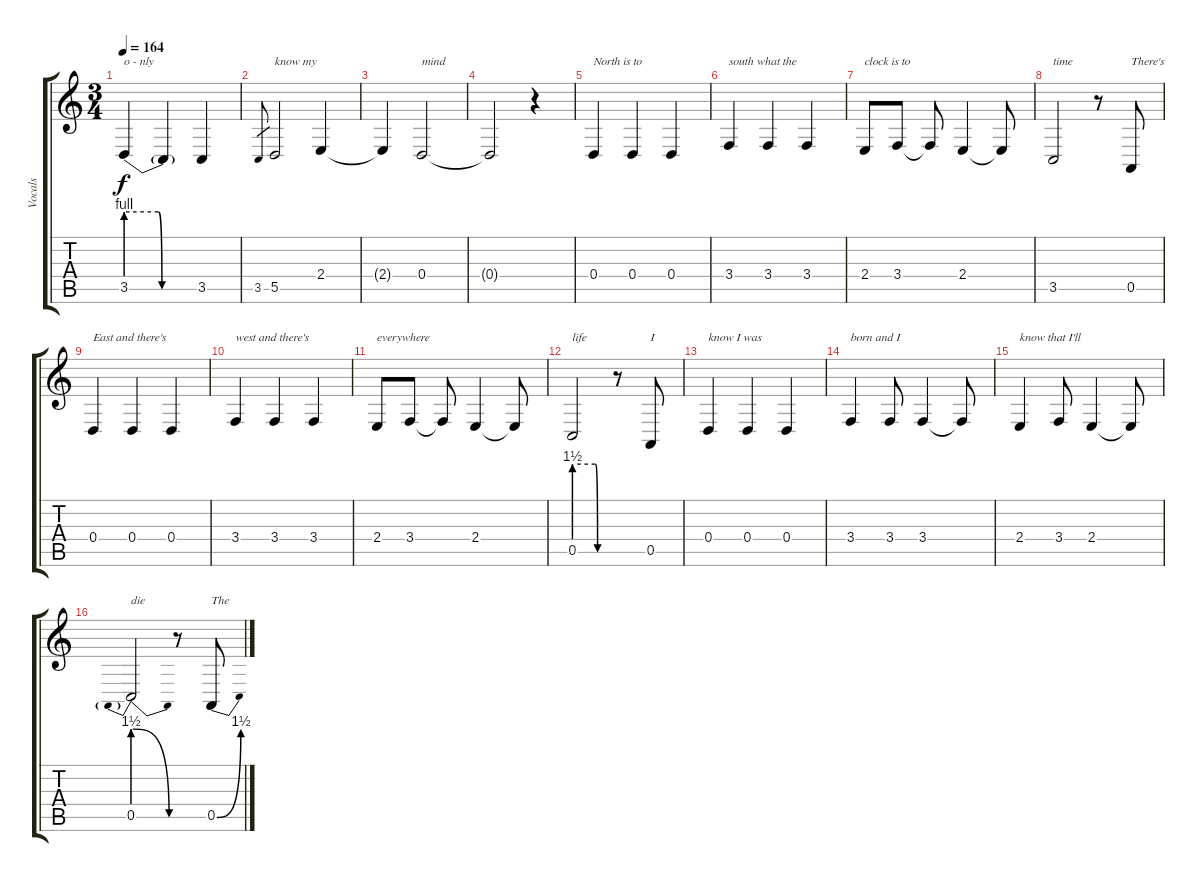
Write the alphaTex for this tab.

\track ("Vocals" "Vocals") {instrument lead1square}
\staff {score tabs}
\tuning (E4 B3 G3 D3 A2 E2) {hide}
\ts (3 4)
\tempo 164
\clef g2
\ks c
3.5{be (custom 0 4 27 4 30 0 40 0 60 0)}.4{txt "o - nly" dy f} 3.5{t}.4 3.5.4 |
3.5.8{gr} 5.5.2{txt "know my"} 2.4.4 |
2.4{t}.4 0.4.2{txt "mind"} |
0.4{t}.2 r.4 |
0.4.4{txt "North is to"} 0.4.4 0.4.4 |
3.4.4{txt "south what the"} 3.4.4 3.4.4 |
2.4.8{txt "clock is to"} 3.4.8 3.4{t}.8 2.4.4 2.4{t}.8 |
3.5.2{txt "time"} r.8 0.5.8{txt "There's"} |
0.4.4{txt "East and there's"} 0.4.4 0.4.4 |
3.4.4{txt "west and there's"} 3.4.4 3.4.4 |
2.4.8{txt "everywhere"} 3.4.8 3.4{t}.8 2.4.4 2.4{t}.8 |
0.5{be (custom 0 6 36 6 40 0 60 0)}.2{txt "life"} r.8 0.5.8{txt "I"} |
0.4.4{txt "know I was"} 0.4.4 0.4.4 |
3.4.4{txt "born and I"} 3.4.8 3.4.4 3.4{t}.8 |
2.4.4{txt "know that I'll"} 3.4.8 2.4.4 2.4{t}.8 |
0.5{be (prebendrelease 0 6 60 0)}.2{txt "die"} r.8 0.5{be (bend 0 0 60 6)}.8{txt "The"}
